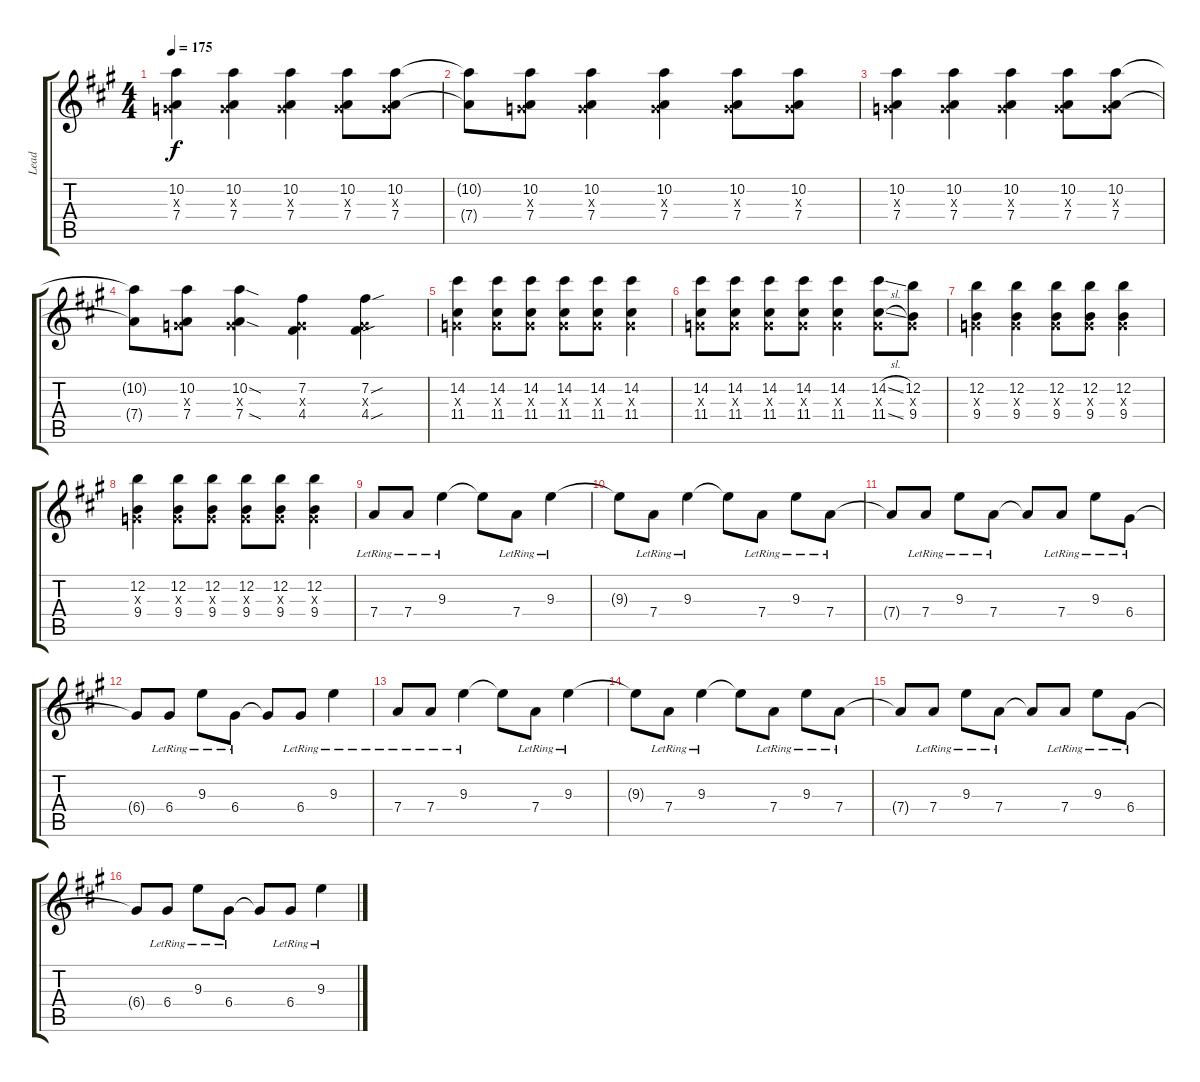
\track ("Lead" "Lead") {instrument distortionguitar}
\staff {score tabs}
\tuning (E4 B3 G3 D3 A2 D2) {hide}
\ts (4 4)
\tempo 175
\clef g2
\ks f#minor
(10.2 0.3{x} 7.4).4{dy f} (10.2 0.3{x} 7.4).4 (10.2 0.3{x} 7.4).4 (10.2 0.3{x} 7.4).8 (10.2 0.3{x} 7.4).8 |
(10.2{t} 7.4{t}).8 (10.2 0.3{x} 7.4).8 (10.2 0.3{x} 7.4).4 (10.2 0.3{x} 7.4).4 (10.2 0.3{x} 7.4).8 (10.2 0.3{x} 7.4).8 |
(10.2 0.3{x} 7.4).4 (10.2 0.3{x} 7.4).4 (10.2 0.3{x} 7.4).4 (10.2 0.3{x} 7.4).8 (10.2 0.3{x} 7.4).8 |
(10.2{t} 7.4{t}).8 (10.2 0.3{x} 7.4).8 (10.2{sod} 0.3{x} 7.4{sod}).4 (7.2 0.3{x} 4.4).4 (7.2{sou} 0.3{x} 4.4{sou}).4 |
(14.2 0.3{x} 11.4).4 (14.2 0.3{x} 11.4).8 (14.2 0.3{x} 11.4).8 (14.2 0.3{x} 11.4).8 (14.2 0.3{x} 11.4).8 (14.2 0.3{x} 11.4).4 |
(14.2 0.3{x} 11.4).8 (14.2 0.3{x} 11.4).8 (14.2 0.3{x} 11.4).8 (14.2 0.3{x} 11.4).8 (14.2 0.3{x} 11.4).4 (14.2{sl} 0.3{x} 11.4{sl}).8 (12.2 0.3{x} 9.4).8 |
(12.2 0.3{x} 9.4).4 (12.2 0.3{x} 9.4).4 (12.2 0.3{x} 9.4).8 (12.2 0.3{x} 9.4).8 (12.2 0.3{x} 9.4).4 |
(12.2 0.3{x} 9.4).4 (12.2 0.3{x} 9.4).8 (12.2 0.3{x} 9.4).8 (12.2 0.3{x} 9.4).8 (12.2 0.3{x} 9.4).8 (12.2 0.3{x} 9.4).4 |
7.4{lr}.8 7.4{lr}.8 9.3{lr}.4 9.3{t}.8 7.4{lr}.8 9.3{lr}.4 |
9.3{t}.8 7.4{lr}.8 9.3{lr}.4 9.3{t}.8 7.4{lr}.8 9.3{lr}.8 7.4{lr}.8 |
7.4{t}.8 7.4{lr}.8 9.3{lr}.8 7.4{lr}.8 7.4{t}.8 7.4{lr}.8 9.3{lr}.8 6.4{lr}.8 |
6.4{t}.8 6.4{lr}.8 9.3{lr}.8 6.4{lr}.8 6.4{t}.8 6.4{lr}.8 9.3{lr}.4 |
7.4{lr}.8 7.4{lr}.8 9.3{lr}.4 9.3{t}.8 7.4{lr}.8 9.3{lr}.4 |
9.3{t}.8 7.4{lr}.8 9.3{lr}.4 9.3{t}.8 7.4{lr}.8 9.3{lr}.8 7.4{lr}.8 |
7.4{t}.8 7.4{lr}.8 9.3{lr}.8 7.4{lr}.8 7.4{t}.8 7.4{lr}.8 9.3{lr}.8 6.4{lr}.8 |
6.4{t}.8 6.4{lr}.8 9.3{lr}.8 6.4{lr}.8 6.4{t}.8 6.4{lr}.8 9.3{lr}.4
